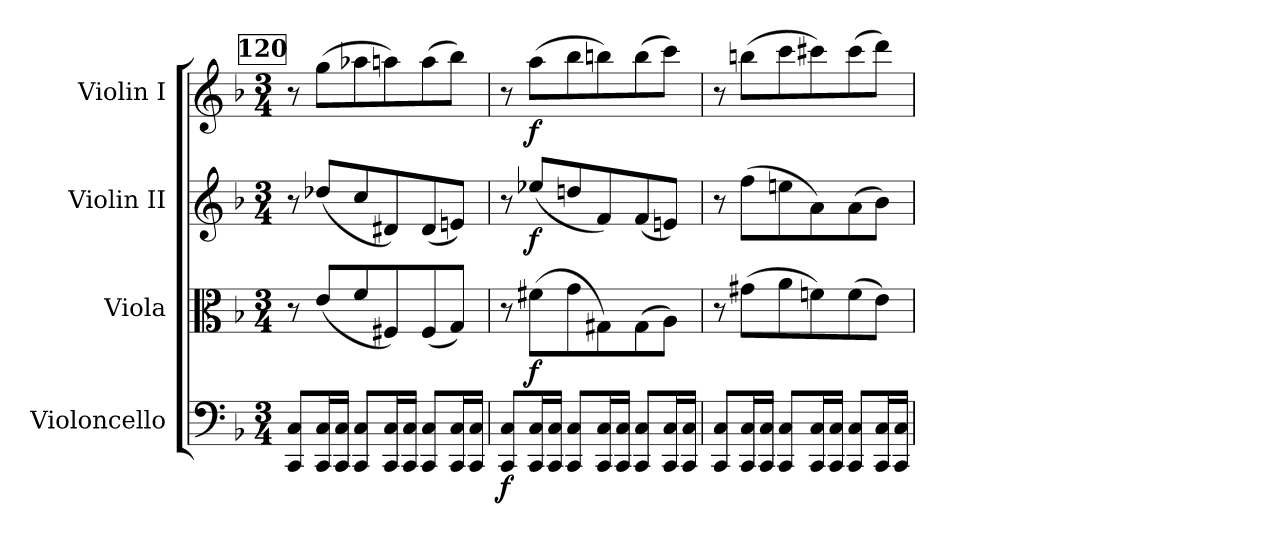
**kern	**dynam	**kern	**dynam	**kern	**dynam	**kern	**dynam
*part4	*part4	*part3	*part3	*part2	*part2	*part1	*part1
*staff4	*staff4	*staff3	*staff3	*staff2	*staff2	*staff1	*staff1
*I"Violoncello	*	*I"Viola	*	*I"Violin II	*	*I"Violin I	*
*I'Vc	*	*I'Vla	*	*I'Vln	*	*I'Vln	*
*clefF4	*	*clefC3	*	*clefG2	*	*clefG2	*
*k[b-]	*	*k[b-]	*	*k[b-]	*	*k[b-]	*
*M3/4	*	*M3/4	*	*M3/4	*	*M3/4	*
!!LO:REH:place=s1:a:B:fs=14:t=120
=120	=120	=120	=120	=120	=120	=120	=120
8CC/ 8C/L	.	8r	.	8r	.	8r	.
16CC/ 16C/L	.	(<8e/L	.	(<8dd-X/L	.	(>8gg\L	.
16CC/ 16C/JJ	.	.	.	.	.	.	.
8CC/ 8C/L	.	8f/	.	8cc/	.	8aa-X\	.
16CC/ 16C/L	.	8F#X/)	.	8d#X/)	.	8aan\)	.
16CC/ 16C/JJ	.	.	.	.	.	.	.
8CC/ 8C/L	.	(<8F#/	.	(<8d#/	.	(>8aa\	.
16CC/ 16C/L	.	8G/J)	.	8en/J)	.	8bb-\J)	.
16CC/ 16C/JJ	.	.	.	.	.	.	.
=121	=121	=121	=121	=121	=121	=121	=121
!	!LO:DY:b	!	!	!	!	!	!
8CC/ 8C/L	f	8r	.	8r	.	8r	.
!	!	!	!LO:DY:b	!	!LO:DY:b	!	!LO:DY:b
16CC/ 16C/L	.	(>8f#X\L	f	(<8ee-X/L	f	(>8aa\L	f
16CC/ 16C/JJ	.	.	.	.	.	.	.
8CC/ 8C/L	.	8g\	.	8ddn/	.	8bb-\	.
16CC/ 16C/L	.	8G#X\)	.	8f/)	.	8bbn\)	.
16CC/ 16C/JJ	.	.	.	.	.	.	.
8CC/ 8C/L	.	(>8G#\	.	(<8f/	.	(>8bb\	.
16CC/ 16C/L	.	8A\J)	.	8en/J)	.	8ccc\J)	.
16CC/ 16C/JJ	.	.	.	.	.	.	.
!!LO:LB:g=z
=122	=122	=122	=122	=122	=122	=122	=122
8CC/ 8C/L	.	8r	.	8r	.	8r	.
16CC/ 16C/L	.	(>8g#X\L	.	(>8ff\L	.	(>8bbn\L	.
16CC/ 16C/JJ	.	.	.	.	.	.	.
8CC/ 8C/L	.	8a\	.	8een\	.	8ccc\	.
16CC/ 16C/L	.	8fn\)	.	8a\)	.	8ccc#X\)	.
16CC/ 16C/JJ	.	.	.	.	.	.	.
8CC/ 8C/L	.	(>8f\	.	(>8a\	.	(>8ccc#\	.
16CC/ 16C/L	.	8e\J)	.	8b-\J)	.	8ddd\J)	.
16CC/ 16C/JJ	.	.	.	.	.	.	.
=	=	=	=	=	=	=	=
*-	*-	*-	*-	*-	*-	*-	*-
